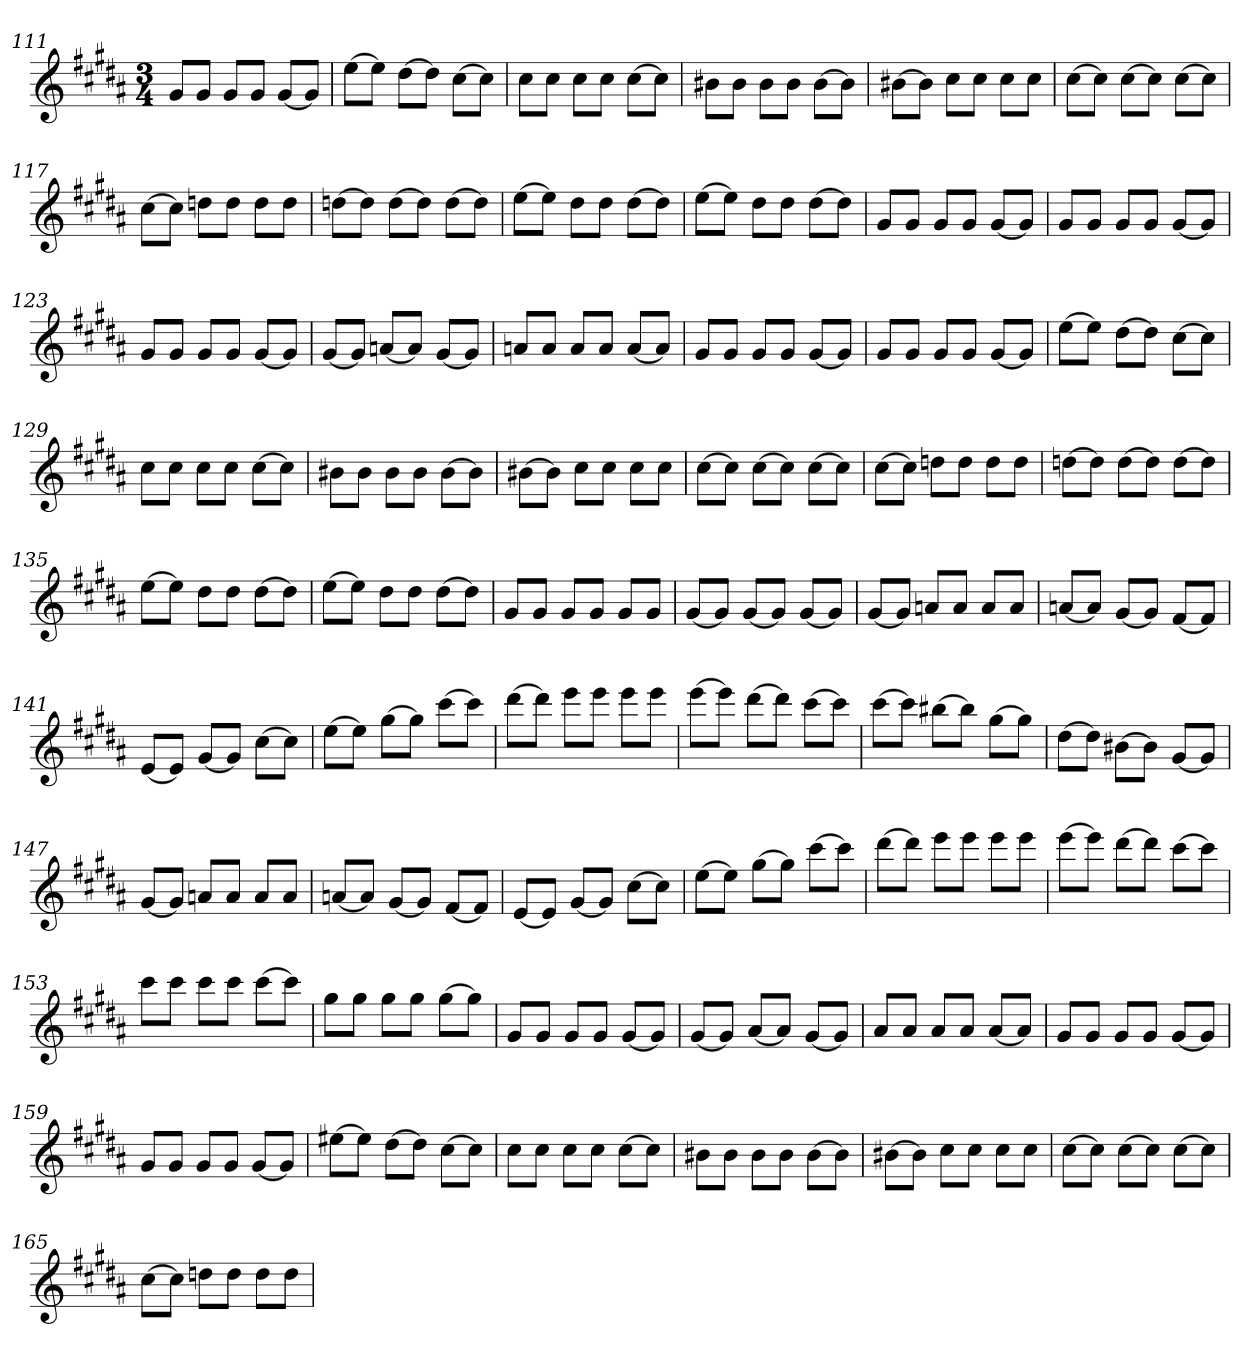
**kern
*part1
*staff1
*clefG2
*k[f#c#g#d#a#]
*B:
*M3/4
=111
8g#/L
8g#/J
8g#/L
8g#/J
[8g#/L
8g#/J]
=112
[8ee\L
8ee\J]
[8dd#\L
8dd#\J]
[8cc#\L
8cc#\J]
=113
8cc#\L
8cc#\J
8cc#\L
8cc#\J
[8cc#\L
8cc#\J]
=114
8b#X\L
8b#\J
8b#\L
8b#\J
[8b#\L
8b#\J]
=115
[8b#X\L
8b#\J]
8cc#\L
8cc#\J
8cc#\L
8cc#\J
=116
[8cc#\L
8cc#\J]
[8cc#\L
8cc#\J]
[8cc#\L
8cc#\J]
=117
[8cc#\L
8cc#\J]
8ddn\L
8dd\J
8dd\L
8dd\J
=118
[8ddn\L
8dd\J]
[8dd\L
8dd\J]
[8dd\L
8dd\J]
=119
[8ee\L
8ee\J]
8dd#\L
8dd#\J
[8dd#\L
8dd#\J]
=120
[8ee\L
8ee\J]
8dd#\L
8dd#\J
[8dd#\L
8dd#\J]
=121
8g#/L
8g#/J
8g#/L
8g#/J
[8g#/L
8g#/J]
=122
8g#/L
8g#/J
8g#/L
8g#/J
[8g#/L
8g#/J]
=123
8g#/L
8g#/J
8g#/L
8g#/J
[8g#/L
8g#/J]
=124
[8g#/L
8g#/J]
[8an/L
8a/J]
[8g#/L
8g#/J]
=125
8an/L
8a/J
8a/L
8a/J
[8a/L
8a/J]
=126
8g#/L
8g#/J
8g#/L
8g#/J
[8g#/L
8g#/J]
=127
8g#/L
8g#/J
8g#/L
8g#/J
[8g#/L
8g#/J]
=128
[8ee\L
8ee\J]
[8dd#\L
8dd#\J]
[8cc#\L
8cc#\J]
=129
8cc#\L
8cc#\J
8cc#\L
8cc#\J
[8cc#\L
8cc#\J]
=130
8b#X\L
8b#\J
8b#\L
8b#\J
[8b#\L
8b#\J]
=131
[8b#X\L
8b#\J]
8cc#\L
8cc#\J
8cc#\L
8cc#\J
=132
[8cc#\L
8cc#\J]
[8cc#\L
8cc#\J]
[8cc#\L
8cc#\J]
=133
[8cc#\L
8cc#\J]
8ddn\L
8dd\J
8dd\L
8dd\J
=134
[8ddn\L
8dd\J]
[8dd\L
8dd\J]
[8dd\L
8dd\J]
=135
[8ee\L
8ee\J]
8dd#\L
8dd#\J
[8dd#\L
8dd#\J]
=136
[8ee\L
8ee\J]
8dd#\L
8dd#\J
[8dd#\L
8dd#\J]
=137
8g#/L
8g#/J
8g#/L
8g#/J
8g#/L
8g#/J
=138
[8g#/L
8g#/J]
[8g#/L
8g#/J]
[8g#/L
8g#/J]
=139
[8g#/L
8g#/J]
8an/L
8a/J
8a/L
8a/J
=140
[8an/L
8a/J]
[8g#/L
8g#/J]
[8f#/L
8f#/J]
=141
[8e/L
8e/J]
[8g#/L
8g#/J]
[8cc#\L
8cc#\J]
=142
[8ee\L
8ee\J]
[8gg#\L
8gg#\J]
[8ccc#\L
8ccc#\J]
=143
[8ddd#\L
8ddd#\J]
8eee\L
8eee\J
8eee\L
8eee\J
=144
[8eee\L
8eee\J]
[8ddd#\L
8ddd#\J]
[8ccc#\L
8ccc#\J]
=145
[8ccc#\L
8ccc#\J]
[8bb#X\L
8bb#\J]
[8gg#\L
8gg#\J]
=146
[8dd#\L
8dd#\J]
[8b#X\L
8b#\J]
[8g#/L
8g#/J]
=147
[8g#/L
8g#/J]
8an/L
8a/J
8a/L
8a/J
=148
[8an/L
8a/J]
[8g#/L
8g#/J]
[8f#/L
8f#/J]
=149
[8e/L
8e/J]
[8g#/L
8g#/J]
[8cc#\L
8cc#\J]
=150
[8ee\L
8ee\J]
[8gg#\L
8gg#\J]
[8ccc#\L
8ccc#\J]
=151
[8ddd#\L
8ddd#\J]
8eee\L
8eee\J
8eee\L
8eee\J
=152
[8eee\L
8eee\J]
[8ddd#\L
8ddd#\J]
[8ccc#\L
8ccc#\J]
=153
8ccc#\L
8ccc#\J
8ccc#\L
8ccc#\J
[8ccc#\L
8ccc#\J]
=154
8gg#\L
8gg#\J
8gg#\L
8gg#\J
[8gg#\L
8gg#\J]
=155
8g#/L
8g#/J
8g#/L
8g#/J
[8g#/L
8g#/J]
=156
[8g#/L
8g#/J]
[8a#/L
8a#/J]
[8g#/L
8g#/J]
=157
8a#/L
8a#/J
8a#/L
8a#/J
[8a#/L
8a#/J]
=158
8g#/L
8g#/J
8g#/L
8g#/J
[8g#/L
8g#/J]
=159
8g#/L
8g#/J
8g#/L
8g#/J
[8g#/L
8g#/J]
=160
[8ee#X\L
8ee#\J]
[8dd#\L
8dd#\J]
[8cc#\L
8cc#\J]
=161
8cc#\L
8cc#\J
8cc#\L
8cc#\J
[8cc#\L
8cc#\J]
=162
8b#X\L
8b#\J
8b#\L
8b#\J
[8b#\L
8b#\J]
=163
[8b#X\L
8b#\J]
8cc#\L
8cc#\J
8cc#\L
8cc#\J
=164
[8cc#\L
8cc#\J]
[8cc#\L
8cc#\J]
[8cc#\L
8cc#\J]
=165
[8cc#\L
8cc#\J]
8ddn\L
8dd\J
8dd\L
8dd\J
=
*-
